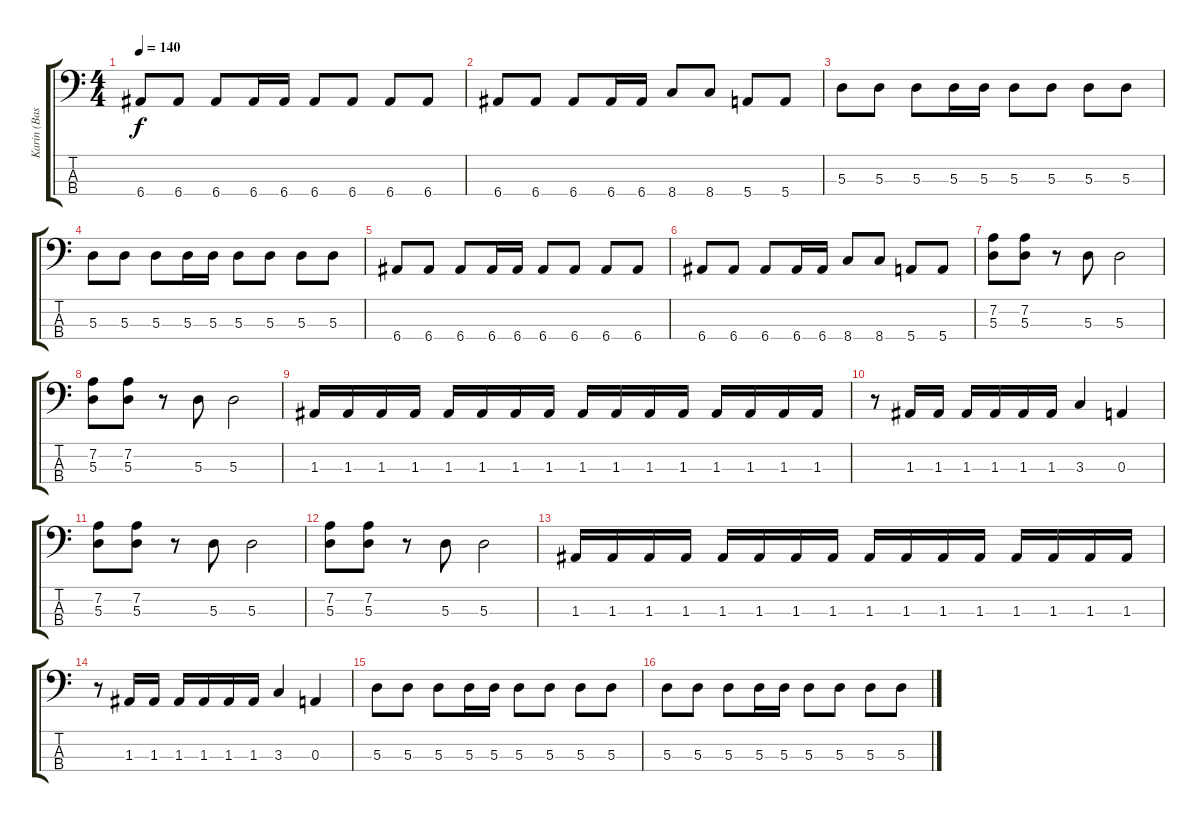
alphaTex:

\track ("Karin (Bass)" "Karin (Bas") {instrument electricbassfinger}
\staff {score tabs}
\tuning (G2 D2 A1 E1) {hide}
\ts (4 4)
\tempo 140
\clef f4
\ks c
6.4.8{dy f} 6.4.8 6.4.8 6.4.16 6.4.16 6.4.8 6.4.8 6.4.8 6.4.8 |
6.4.8 6.4.8 6.4.8 6.4.16 6.4.16 8.4.8 8.4.8 5.4.8 5.4.8 |
5.3.8 5.3.8 5.3.8 5.3.16 5.3.16 5.3.8 5.3.8 5.3.8 5.3.8 |
5.3.8 5.3.8 5.3.8 5.3.16 5.3.16 5.3.8 5.3.8 5.3.8 5.3.8 |
6.4.8 6.4.8 6.4.8 6.4.16 6.4.16 6.4.8 6.4.8 6.4.8 6.4.8 |
6.4.8 6.4.8 6.4.8 6.4.16 6.4.16 8.4.8 8.4.8 5.4.8 5.4.8 |
(7.2 5.3).8 (7.2 5.3).8 r.8 5.3.8 5.3.2 |
(7.2 5.3).8 (7.2 5.3).8 r.8 5.3.8 5.3.2 |
1.3.16 1.3.16 1.3.16 1.3.16 1.3.16 1.3.16 1.3.16 1.3.16 1.3.16 1.3.16 1.3.16 1.3.16 1.3.16 1.3.16 1.3.16 1.3.16 |
r.8 1.3.16 1.3.16 1.3.16 1.3.16 1.3.16 1.3.16 3.3.4 0.3.4 |
(7.2 5.3).8 (7.2 5.3).8 r.8 5.3.8 5.3.2 |
(7.2 5.3).8 (7.2 5.3).8 r.8 5.3.8 5.3.2 |
1.3.16 1.3.16 1.3.16 1.3.16 1.3.16 1.3.16 1.3.16 1.3.16 1.3.16 1.3.16 1.3.16 1.3.16 1.3.16 1.3.16 1.3.16 1.3.16 |
r.8 1.3.16 1.3.16 1.3.16 1.3.16 1.3.16 1.3.16 3.3.4 0.3.4 |
5.3.8 5.3.8 5.3.8 5.3.16 5.3.16 5.3.8 5.3.8 5.3.8 5.3.8 |
5.3.8 5.3.8 5.3.8 5.3.16 5.3.16 5.3.8 5.3.8 5.3.8 5.3.8
